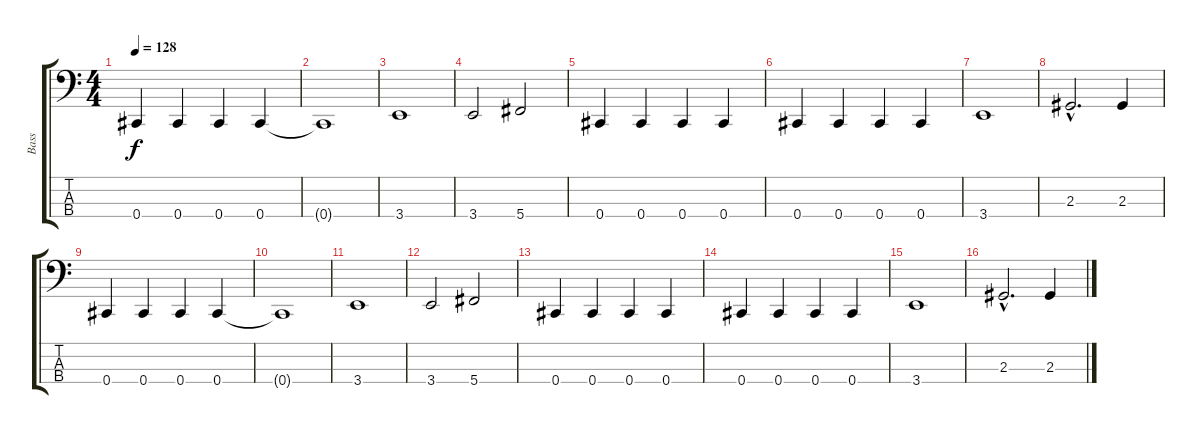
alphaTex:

\track ("Bass" "Bass") {instrument electricbasspick}
\staff {score tabs}
\tuning (E2 B1 Gb1 Db1) {hide}
\ts (4 4)
\tempo 128
\clef f4
\ks c
0.4.4{dy f} 0.4.4 0.4.4 0.4.4 |
0.4{t}.1 |
3.4.1 |
3.4.2 5.4.2 |
0.4.4 0.4.4 0.4.4 0.4.4 |
0.4.4 0.4.4 0.4.4 0.4.4 |
3.4.1 |
2.3{hac}.2{d} 2.3.4 |
0.4.4 0.4.4 0.4.4 0.4.4 |
0.4{t}.1 |
3.4.1 |
3.4.2 5.4.2 |
0.4.4 0.4.4 0.4.4 0.4.4 |
0.4.4 0.4.4 0.4.4 0.4.4 |
3.4.1 |
2.3{hac}.2{d} 2.3.4
